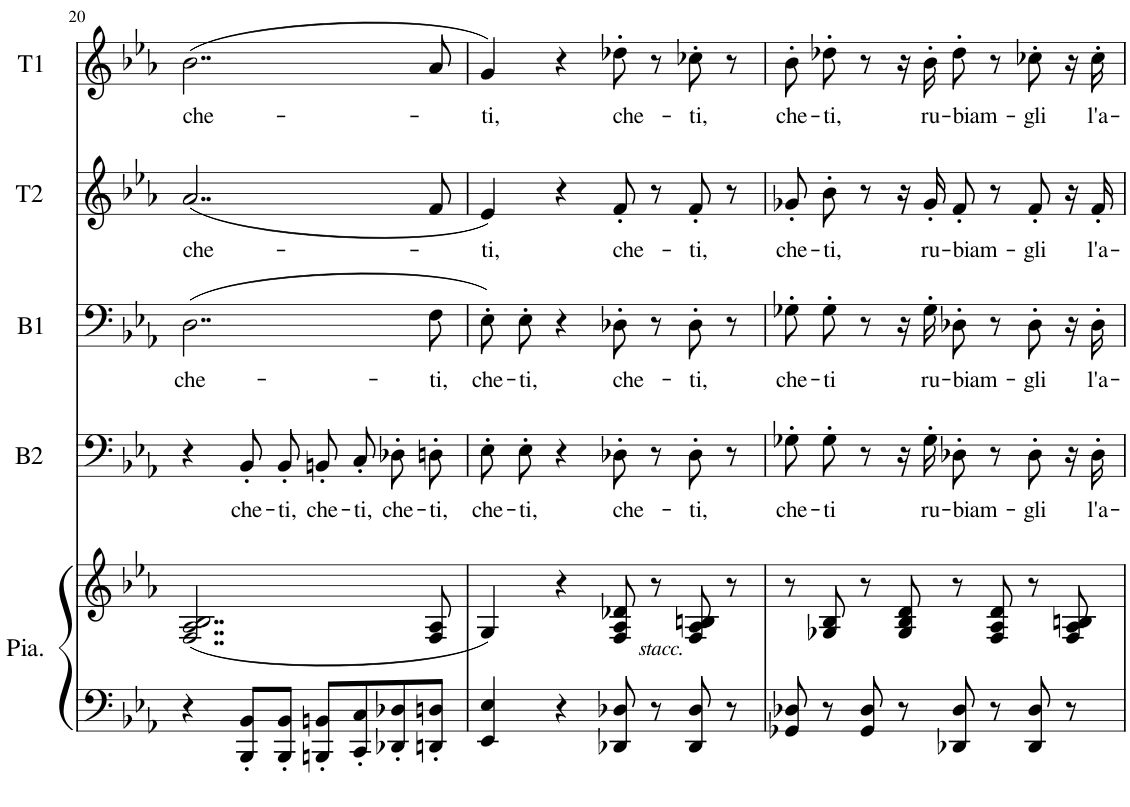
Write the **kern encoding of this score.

**kern	**kern	**kern	**text	**kern	**text	**kern	**text	**kern	**text
*part5	*part5	*part4	*part4	*part3	*part3	*part2	*part2	*part1	*part1
*staff6	*staff5	*staff4	*staff4	*staff3	*staff3	*staff2	*staff2	*staff1	*staff1
*I"Piano	*	*I"Basse 2	*	*I"Basse 1	*	*I"Ténor 2	*	*I"Ténor 1	*
*I'Pia.	*	*I'B2	*	*I'B1	*	*I'T2	*	*I'T1	*
!!LO:PB:g=z
*clefF4	*clefG2	*clefF4	*	*clefF4	*	*clefG2	*	*clefG2	*
*k[b-e-a-]	*k[b-e-a-]	*k[b-e-a-]	*	*k[b-e-a-]	*	*k[b-e-a-]	*	*k[b-e-a-]	*
*M4/4	*M4/4	*M4/4	*	*M4/4	*	*M4/4	*	*M4/4	*
=20	=20	=20	=20	=20	=20	=20	=20	=20	=20
!	!	!	!	!	!LO:LY:b	!	!LO:LY:b	!	!LO:LY:b
4r	(2..F/ 2..A-/ 2..B-/	4r	.	(2..D\	che-	(2..a-/	che-	(2..b-\	che-
!	!	!	!LO:LY:b	!	!	!	!	!	!
8BBB-/' 8BB-/'L	.	8BB-'/L	che-	.	.	.	.	.	.
!	!	!	!LO:LY:b	!	!	!	!	!	!
8BBB-/' 8BB-/'J	.	8BB-'/J	-ti,	.	.	.	.	.	.
!	!	!	!LO:LY:b	!	!	!	!	!	!
8BBBn/' 8BBn/'L	.	8BBn'/L	che-	.	.	.	.	.	.
!	!	!	!LO:LY:b	!	!	!	!	!	!
8CC/' 8C/'	.	8C'/J	-ti,	.	.	.	.	.	.
!	!	!	!LO:LY:b	!	!	!	!	!	!
8DD-X/' 8D-X/'	.	8D-X'\L	che-	.	.	.	.	.	.
!	!	!	!LO:LY:b	!	!LO:LY:b	!	!	!	!
8DDn/' 8Dn/'J	8F/ 8A-/	8Dn'\J	-ti,	8F\	-ti,	8f/	.	8a-/	.
=21	=21	=21	=21	=21	=21	=21	=21	=21	=21
!	!	!	!LO:LY:b	!	!LO:LY:b	!	!LO:LY:b	!	!LO:LY:b
4EE-/ 4E-/	4G/)	8E-'\L	che-	8E-'\L)	che-	4e-/)	-ti,	4g/)	-ti,
!	!	!	!LO:LY:b	!	!LO:LY:b	!	!	!	!
.	.	8E-'\J	-ti,	8E-'\J	-ti,	.	.	.	.
4r	4r	4r	.	4r	.	4r	.	4r	.
!LO:TX:a:i:t=stacc.	!	!	!	!	!	!	!	!	!
!	!	!	!LO:LY:b	!	!LO:LY:b	!	!LO:LY:b	!	!LO:LY:b
8DD-X/ 8D-X/	8F/ 8A-/ 8d-X/	8D-X'\	che-	8D-X'\	che-	8f'/	che-	8dd-X'\	che-
8r	8r	8r	.	8r	.	8r	.	8r	.
!	!	!	!LO:LY:b	!	!LO:LY:b	!	!LO:LY:b	!	!LO:LY:b
8DD-/ 8D-/	8F/ 8A-/ 8Bn/	8D-'\	-ti,	8D-'\	-ti,	8f'/	-ti,	8cc-X'\	-ti,
8r	8r	8r	.	8r	.	8r	.	8r	.
=22	=22	=22	=22	=22	=22	=22	=22	=22	=22
!	!	!	!LO:LY:b	!	!LO:LY:b	!	!LO:LY:b	!	!LO:LY:b
8GG-X/ 8D-X/	8r	8G-X'\L	che-	8G-X'\L	che-	8g-X'/L	che-	8b-'\L	che-
!	!	!	!LO:LY:b	!	!LO:LY:b	!	!LO:LY:b	!	!LO:LY:b
8r	8G-X/ 8B-/	8G-'\J	-ti	8G-'\J	-ti	8b-'/J	-ti,	8dd-X'\J	-ti,
8GG-/ 8D-/	8r	8r	.	8r	.	8r	.	8r	.
8r	8G-/ 8B-/ 8d/	16r	.	16r	.	16r	.	16r	.
!	!	!	!LO:LY:b	!	!LO:LY:b	!	!LO:LY:b	!	!LO:LY:b
.	.	16G-'\	ru-	16G-'\	ru-	16g-'/	ru-	16b-'\	ru-
!	!	!	!LO:LY:b	!	!LO:LY:b	!	!LO:LY:b	!	!LO:LY:b
8DD-X/ 8D-/	8r	8D-X'\	-biam-	8D-X'\	-biam-	8f'/	-biam-	8dd-'\	-biam-
8r	8F/ 8A-/ 8d/	8r	.	8r	.	8r	.	8r	.
!	!	!	!LO:LY:b	!	!LO:LY:b	!	!LO:LY:b	!	!LO:LY:b
8DD-/ 8D-/	8r	8D-'\	-gli	8D-'\	-gli	8f'/	-gli	8cc-X'\	-gli
8r	8F/ 8A-/ 8Bn/	16r	.	16r	.	16r	.	16r	.
!	!	!	!LO:LY:b	!	!LO:LY:b	!	!LO:LY:b	!	!LO:LY:b
.	.	16D-'\	l'a-	16D-'\	l'a-	16f'/	l'a-	16cc-'\	l'a-
=	=	=	=	=	=	=	=	=	=
*-	*-	*-	*-	*-	*-	*-	*-	*-	*-
